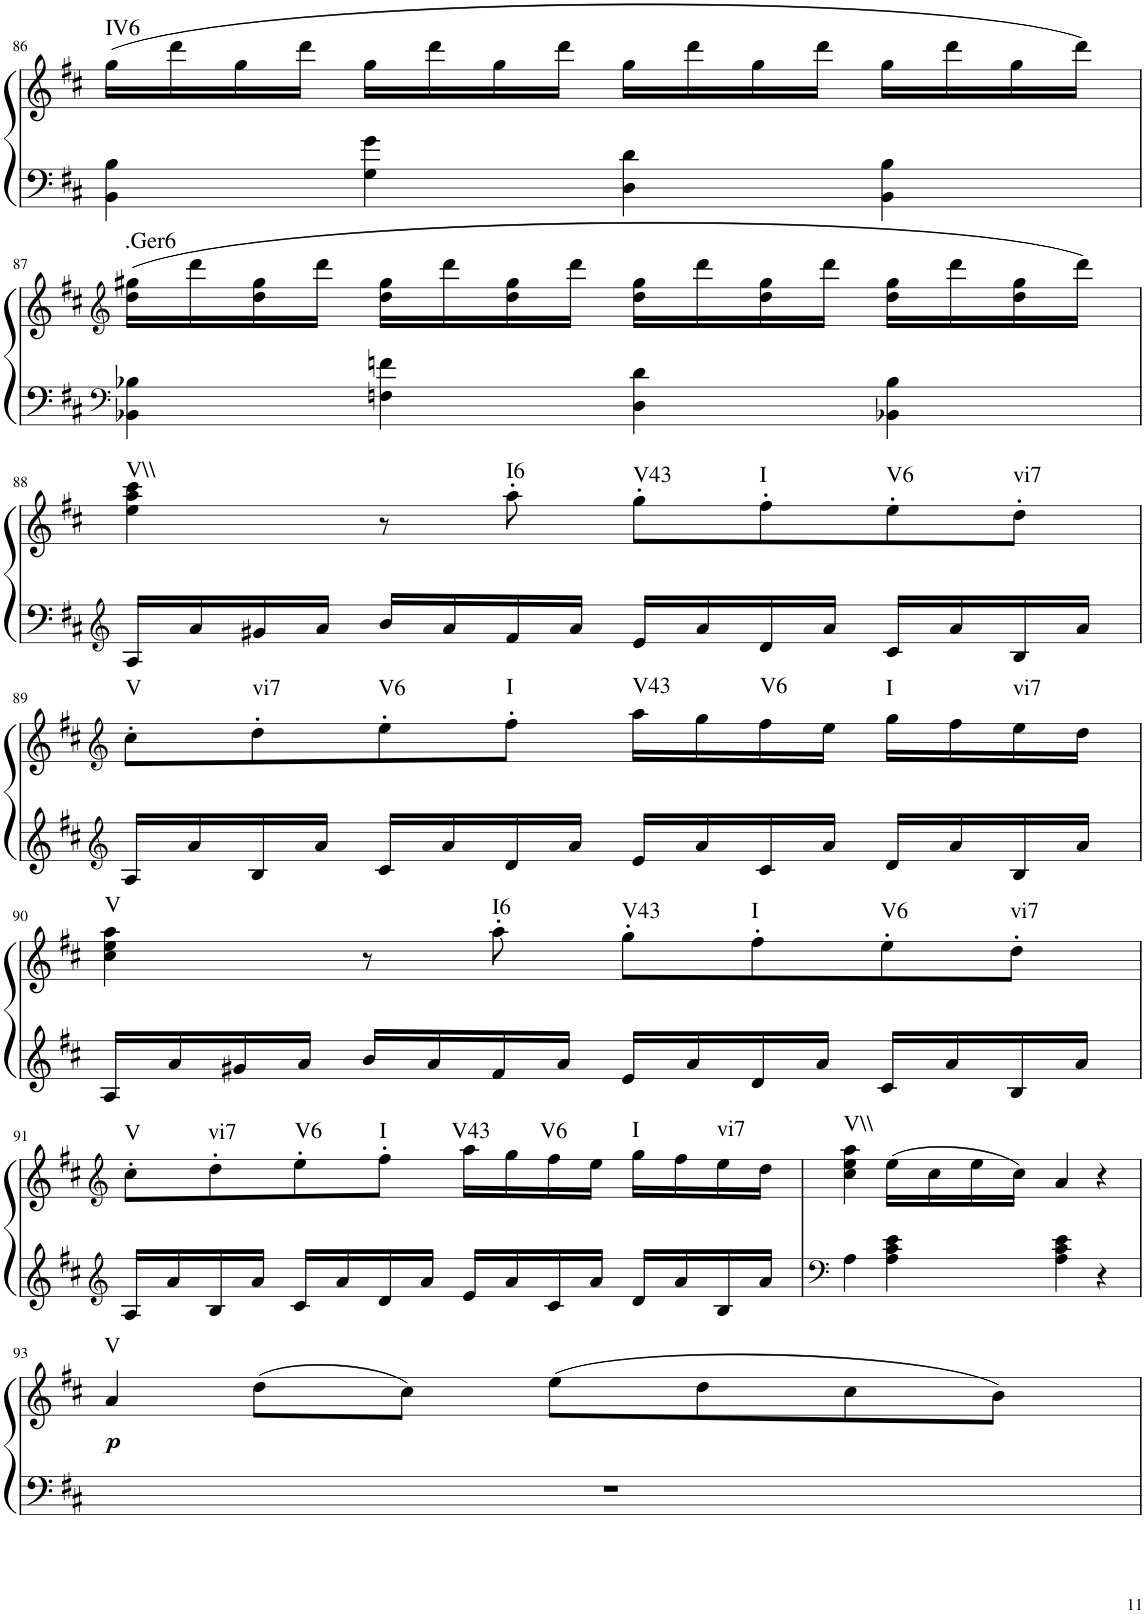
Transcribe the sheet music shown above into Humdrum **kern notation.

**kern	**kern	**dynam	**harte
*part1	*part1	*part1	*part1
*staff2	*staff1	*staff1/2	*
*I"unbenannt2	*	*	*
!!LO:PB:g=z
*clefF4	*clefG2	*	*
*k[f#c#]	*k[f#c#]	*	*
*M4/4	*M4/4	*	*
=86	=86	=86	=86
!	!	!	!LO:H:kt=IV6
4BB\ 4B\	(16gg\LL	.	N
.	16ddd\	.	.
.	16gg\	.	.
.	16ddd\JJ	.	.
4G\ 4g\	16gg\LL	.	.
.	16ddd\	.	.
.	16gg\	.	.
.	16ddd\JJ	.	.
4D\ 4d\	16gg\LL	.	.
.	16ddd\	.	.
.	16gg\	.	.
.	16ddd\JJ	.	.
4BB\ 4B\	16gg\LL	.	.
.	16ddd\	.	.
.	16gg\	.	.
.	16ddd\JJ)	.	.
!!LO:LB:g=z
=87	=87	=87	=87
*clefF4	*clefG2	*	*
!	!	!	!LO:H:kt=.Ger6
4BB-X\ 4B-X\	(16dd\ 16gg#X\LL	.	N
.	16ddd\	.	.
.	16dd\ 16gg#\	.	.
.	16ddd\JJ	.	.
4Fn\ 4fn\	16dd\ 16gg#\LL	.	.
.	16ddd\	.	.
.	16dd\ 16gg#\	.	.
.	16ddd\JJ	.	.
4D\ 4d\	16dd\ 16gg#\LL	.	.
.	16ddd\	.	.
.	16dd\ 16gg#\	.	.
.	16ddd\JJ	.	.
4BB-X\ 4B-\	16dd\ 16gg#\LL	.	.
.	16ddd\	.	.
.	16dd\ 16gg#\	.	.
.	16ddd\JJ)	.	.
!!LO:LB:g=z
=88	=88	=88	=88
*clefG2	*	*	*
!	!	!	!LO:H:kt=V\\
16A/LL	4ee\ 4aa\ 4ccc#\	.	N
16a/	.	.	.
16g#X/	.	.	.
16a/JJ	.	.	.
16b/LL	8r	.	.
16a/	.	.	.
!	!	!	!LO:H:kt=I6
16f#/	8aa'\	.	N
16a/JJ	.	.	.
!	!	!	!LO:H:kt=V43
16e/LL	8gg'\L	.	N
16a/	.	.	.
!	!	!	!LO:H:kt=I
16d/	8ff#'\	.	N
16a/JJ	.	.	.
!	!	!	!LO:H:kt=V6
16c#/LL	8ee'\	.	N
16a/	.	.	.
!	!	!	!LO:H:kt=vi7
16B/	8dd'\J	.	N
16a/JJ	.	.	.
!!LO:LB:g=z
=89	=89	=89	=89
*clefG2	*clefG2	*	*
!	!	!	!LO:H:kt=V
16A/LL	8cc#'\L	.	N
16a/	.	.	.
!	!	!	!LO:H:kt=vi7
16B/	8dd'\	.	N
16a/JJ	.	.	.
!	!	!	!LO:H:kt=V6
16c#/LL	8ee'\	.	N
16a/	.	.	.
!	!	!	!LO:H:kt=I
16d/	8ff#'\J	.	N
16a/JJ	.	.	.
!	!	!	!LO:H:kt=V43
16e/LL	16aa\LL	.	N
16a/	16gg\	.	.
!	!	!	!LO:H:kt=V6
16c#/	16ff#\	.	N
16a/JJ	16ee\JJ	.	.
!	!	!	!LO:H:kt=I
16d/LL	16gg\LL	.	N
16a/	16ff#\	.	.
!	!	!	!LO:H:kt=vi7
16B/	16ee\	.	N
16a/JJ	16dd\JJ	.	.
!!LO:LB:g=z
=90	=90	=90	=90
!	!	!	!LO:H:kt=V
16A/LL	4cc#\ 4ee\ 4aa\	.	N
16a/	.	.	.
16g#X/	.	.	.
16a/JJ	.	.	.
16b/LL	8r	.	.
16a/	.	.	.
!	!	!	!LO:H:kt=I6
16f#/	8aa'\	.	N
16a/JJ	.	.	.
!	!	!	!LO:H:kt=V43
16e/LL	8gg'\L	.	N
16a/	.	.	.
!	!	!	!LO:H:kt=I
16d/	8ff#'\	.	N
16a/JJ	.	.	.
!	!	!	!LO:H:kt=V6
16c#/LL	8ee'\	.	N
16a/	.	.	.
!	!	!	!LO:H:kt=vi7
16B/	8dd'\J	.	N
16a/JJ	.	.	.
!!LO:LB:g=z
=91	=91	=91	=91
*clefG2	*clefG2	*	*
!	!	!	!LO:H:kt=V
16A/LL	8cc#'\L	.	N
16a/	.	.	.
!	!	!	!LO:H:kt=vi7
16B/	8dd'\	.	N
16a/JJ	.	.	.
!	!	!	!LO:H:kt=V6
16c#/LL	8ee'\	.	N
16a/	.	.	.
!	!	!	!LO:H:kt=I
16d/	8ff#'\J	.	N
16a/JJ	.	.	.
!	!	!	!LO:H:kt=V43
16e/LL	16aa\LL	.	N
16a/	16gg\	.	.
!	!	!	!LO:H:kt=V6
16c#/	16ff#\	.	N
16a/JJ	16ee\JJ	.	.
!	!	!	!LO:H:kt=I
16d/LL	16gg\LL	.	N
16a/	16ff#\	.	.
!	!	!	!LO:H:kt=vi7
16B/	16ee\	.	N
16a/JJ	16dd\JJ	.	.
=92	=92	=92	=92
*clefF4	*	*	*
!	!	!	!LO:H:kt=V\\
4A\	4cc#\ 4ee\ 4aa\	.	N
4A\ 4c#\ 4e\	(16ee\LL	.	.
.	16cc#\	.	.
.	16ee\	.	.
.	16cc#\JJ)	.	.
4A\ 4c#\ 4e\	4a/	.	.
4r	4r	.	.
!!LO:LB:g=z
=93	=93	=93	=93
!	!	!LO:DY:b	!LO:H:kt=V
1r	4a/	p	N
.	(8dd\L	.	.
.	8cc#\J)	.	.
.	(8ee\L	.	.
.	8dd\	.	.
.	8cc#\	.	.
.	8b\J)	.	.
=	=	=	=
*-	*-	*-	*-
